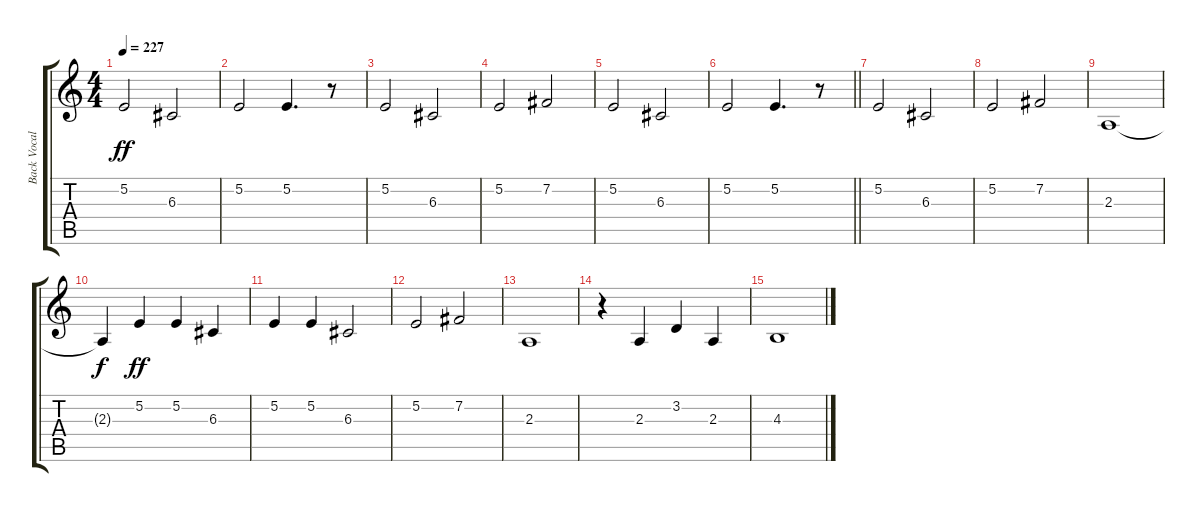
\track ("Back Vocals" "Back Vocal") {instrument altosax}
\staff {score tabs}
\tuning (E4 B3 G3 D3 A2 E2) {hide}
\ts (4 4)
\tempo 227
\clef g2
\ks c
5.2.2{dy ff} 6.3.2 |
5.2.2 5.2.4{d} r.8 |
5.2.2 6.3.2 |
5.2.2 7.2.2 |
5.2.2 6.3.2 |
\barLineRight lightlight
5.2.2 5.2.4{d} r.8 |
5.2.2 6.3.2 |
5.2.2 7.2.2 |
2.3.1 |
2.3{t}.4{dy f} 5.2.4{dy ff} 5.2.4 6.3.4 |
5.2.4 5.2.4 6.3.2 |
5.2.2 7.2.2 |
2.3.1 |
r.4 2.3.4 3.2.4 2.3.4 |
4.3.1
